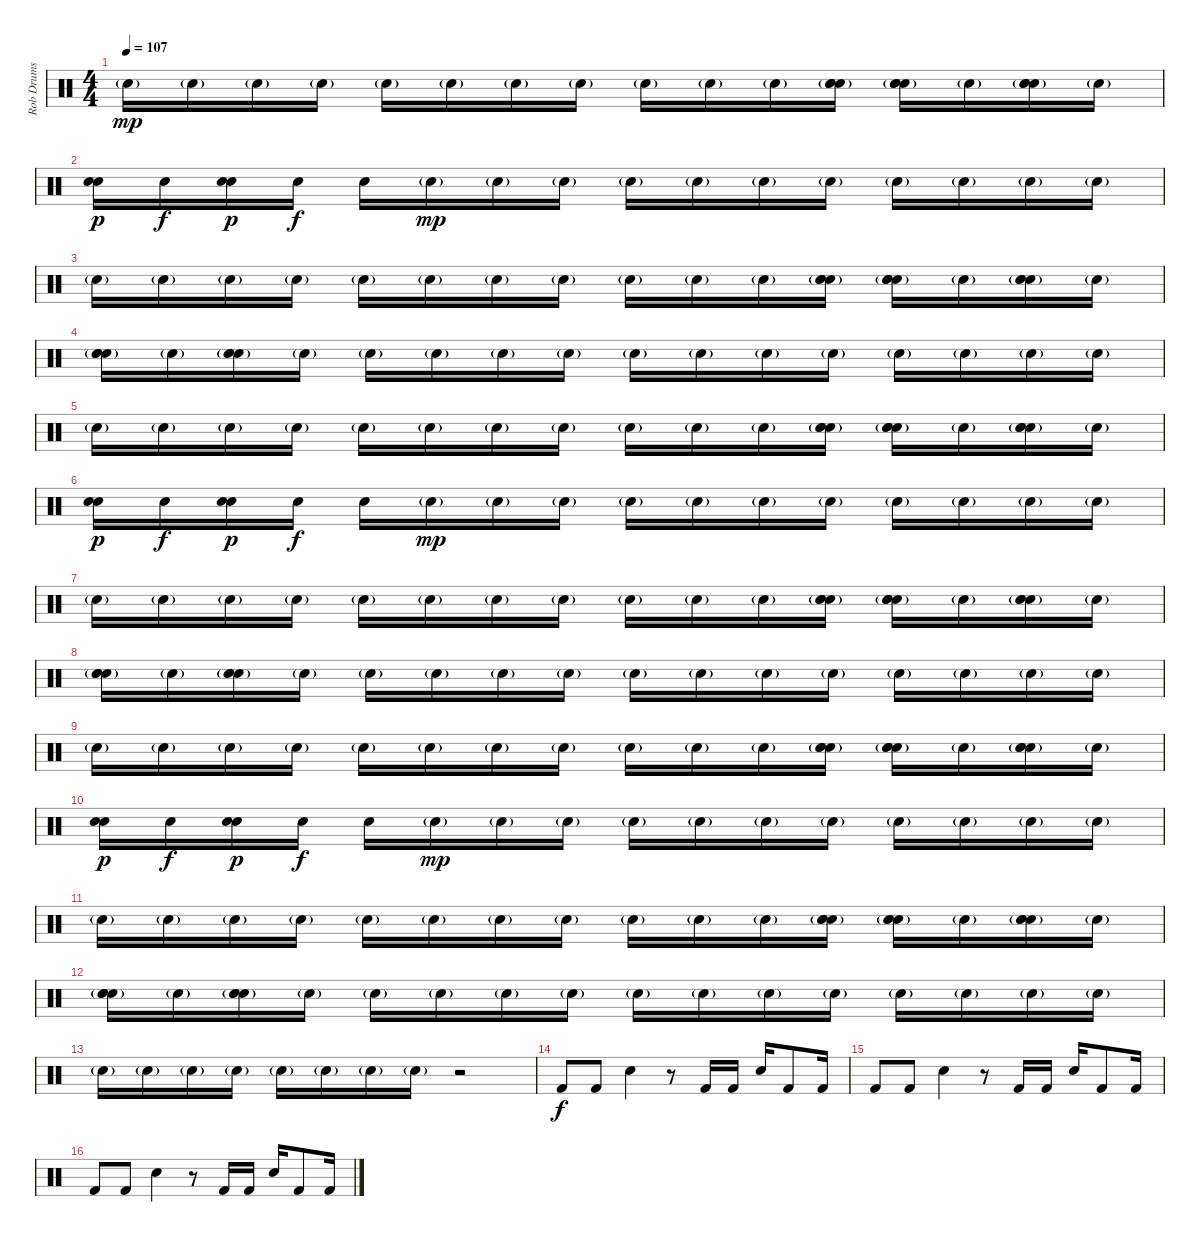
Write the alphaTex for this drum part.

\track ("Rob Drums" "Rob Drums") {instrument percussion}
\staff {score}
\articulation defaults
\ts (4 4)
\tempo 107
\clef neutral
\ks c "Electric Snare (hit)"{g}.16{dy mp} "Electric Snare (hit)"{g}.16 "Electric Snare (hit)"{g}.16 "Electric Snare (hit)"{g}.16 "Electric Snare (hit)"{g}.16 "Electric Snare (hit)"{g}.16 "Electric Snare (hit)"{g}.16 "Electric Snare (hit)"{g}.16 "Electric Snare (hit)"{g}.16 "Electric Snare (hit)"{g}.16 "Electric Snare (hit)"{g}.16
("Snare (hit) 2" "Snare (hit) 2" "Electric Snare (hit)"{g}).16 ("Snare (hit) 2" "Snare (hit) 2" "Electric Snare (hit)"{g}).16 "Electric Snare (hit)"{g}.16 ("Snare (hit) 2" "Snare (hit) 2" "Electric Snare (hit)"{g}).16 "Electric Snare (hit)"{g}.16 |
("Snare (hit) 2" "Electric Snare (hit)").16{dy p} "Electric Snare (hit)".16{dy f} ("Snare (hit) 2" "Electric Snare (hit)").16{dy p} "Electric Snare (hit)".16{dy f} "Electric Snare (hit)".16 "Electric Snare (hit)"{g}.16{dy mp} "Electric Snare (hit)"{g}.16 "Electric Snare (hit)"{g}.16 "Electric Snare (hit)"{g}.16 "Electric Snare (hit)"{g}.16 "Electric Snare (hit)"{g}.16 "Electric Snare (hit)"{g}.16 "Electric Snare (hit)"{g}.16 "Electric Snare (hit)"{g}.16 "Electric Snare (hit)"{g}.16 "Electric Snare (hit)"{g}.16 |
"Electric Snare (hit)"{g}.16 "Electric Snare (hit)"{g}.16 "Electric Snare (hit)"{g}.16 "Electric Snare (hit)"{g}.16 "Electric Snare (hit)"{g}.16 "Electric Snare (hit)"{g}.16 "Electric Snare (hit)"{g}.16 "Electric Snare (hit)"{g}.16 "Electric Snare (hit)"{g}.16 "Electric Snare (hit)"{g}.16 "Electric Snare (hit)"{g}.16 ("Snare (hit) 2" "Snare (hit) 2" "Electric Snare (hit)"{g}).16 ("Snare (hit) 2" "Snare (hit) 2" "Electric Snare (hit)"{g}).16 "Electric Snare (hit)"{g}.16 ("Snare (hit) 2" "Snare (hit) 2" "Electric Snare (hit)"{g}).16 "Electric Snare (hit)"{g}.16 |
("Snare (hit) 2" "Snare (hit) 2" "Electric Snare (hit)"{g}).16 "Electric Snare (hit)"{g}.16 ("Snare (hit) 2" "Snare (hit) 2" "Electric Snare (hit)"{g}).16 "Electric Snare (hit)"{g}.16 "Electric Snare (hit)"{g}.16 "Electric Snare (hit)"{g}.16 "Electric Snare (hit)"{g}.16 "Electric Snare (hit)"{g}.16 "Electric Snare (hit)"{g}.16 "Electric Snare (hit)"{g}.16 "Electric Snare (hit)"{g}.16 "Electric Snare (hit)"{g}.16 "Electric Snare (hit)"{g}.16 "Electric Snare (hit)"{g}.16 "Electric Snare (hit)"{g}.16 "Electric Snare (hit)"{g}.16 |
"Electric Snare (hit)"{g}.16 "Electric Snare (hit)"{g}.16 "Electric Snare (hit)"{g}.16 "Electric Snare (hit)"{g}.16 "Electric Snare (hit)"{g}.16 "Electric Snare (hit)"{g}.16 "Electric Snare (hit)"{g}.16 "Electric Snare (hit)"{g}.16 "Electric Snare (hit)"{g}.16 "Electric Snare (hit)"{g}.16 "Electric Snare (hit)"{g}.16 ("Snare (hit) 2" "Snare (hit) 2" "Electric Snare (hit)"{g}).16 ("Snare (hit) 2" "Snare (hit) 2" "Electric Snare (hit)"{g}).16 "Electric Snare (hit)"{g}.16 ("Snare (hit) 2" "Snare (hit) 2" "Electric Snare (hit)"{g}).16 "Electric Snare (hit)"{g}.16 |
("Snare (hit) 2" "Electric Snare (hit)").16{dy p} "Electric Snare (hit)".16{dy f} ("Snare (hit) 2" "Electric Snare (hit)").16{dy p} "Electric Snare (hit)".16{dy f} "Electric Snare (hit)".16 "Electric Snare (hit)"{g}.16{dy mp} "Electric Snare (hit)"{g}.16 "Electric Snare (hit)"{g}.16 "Electric Snare (hit)"{g}.16 "Electric Snare (hit)"{g}.16 "Electric Snare (hit)"{g}.16 "Electric Snare (hit)"{g}.16 "Electric Snare (hit)"{g}.16 "Electric Snare (hit)"{g}.16 "Electric Snare (hit)"{g}.16 "Electric Snare (hit)"{g}.16 |
"Electric Snare (hit)"{g}.16 "Electric Snare (hit)"{g}.16 "Electric Snare (hit)"{g}.16 "Electric Snare (hit)"{g}.16 "Electric Snare (hit)"{g}.16 "Electric Snare (hit)"{g}.16 "Electric Snare (hit)"{g}.16 "Electric Snare (hit)"{g}.16 "Electric Snare (hit)"{g}.16 "Electric Snare (hit)"{g}.16 "Electric Snare (hit)"{g}.16 ("Snare (hit) 2" "Snare (hit) 2" "Electric Snare (hit)"{g}).16 ("Snare (hit) 2" "Snare (hit) 2" "Electric Snare (hit)"{g}).16 "Electric Snare (hit)"{g}.16 ("Snare (hit) 2" "Snare (hit) 2" "Electric Snare (hit)"{g}).16 "Electric Snare (hit)"{g}.16 |
("Snare (hit) 2" "Snare (hit) 2" "Electric Snare (hit)"{g}).16 "Electric Snare (hit)"{g}.16 ("Snare (hit) 2" "Snare (hit) 2" "Electric Snare (hit)"{g}).16 "Electric Snare (hit)"{g}.16 "Electric Snare (hit)"{g}.16 "Electric Snare (hit)"{g}.16 "Electric Snare (hit)"{g}.16 "Electric Snare (hit)"{g}.16 "Electric Snare (hit)"{g}.16 "Electric Snare (hit)"{g}.16 "Electric Snare (hit)"{g}.16 "Electric Snare (hit)"{g}.16 "Electric Snare (hit)"{g}.16 "Electric Snare (hit)"{g}.16 "Electric Snare (hit)"{g}.16 "Electric Snare (hit)"{g}.16 |
"Electric Snare (hit)"{g}.16 "Electric Snare (hit)"{g}.16 "Electric Snare (hit)"{g}.16 "Electric Snare (hit)"{g}.16 "Electric Snare (hit)"{g}.16 "Electric Snare (hit)"{g}.16 "Electric Snare (hit)"{g}.16 "Electric Snare (hit)"{g}.16 "Electric Snare (hit)"{g}.16 "Electric Snare (hit)"{g}.16 "Electric Snare (hit)"{g}.16 ("Snare (hit) 2" "Snare (hit) 2" "Electric Snare (hit)"{g}).16 ("Snare (hit) 2" "Snare (hit) 2" "Electric Snare (hit)"{g}).16 "Electric Snare (hit)"{g}.16 ("Snare (hit) 2" "Snare (hit) 2" "Electric Snare (hit)"{g}).16 "Electric Snare (hit)"{g}.16 |
("Snare (hit) 2" "Electric Snare (hit)").16{dy p} "Electric Snare (hit)".16{dy f} ("Snare (hit) 2" "Electric Snare (hit)").16{dy p} "Electric Snare (hit)".16{dy f} "Electric Snare (hit)".16 "Electric Snare (hit)"{g}.16{dy mp} "Electric Snare (hit)"{g}.16 "Electric Snare (hit)"{g}.16 "Electric Snare (hit)"{g}.16 "Electric Snare (hit)"{g}.16 "Electric Snare (hit)"{g}.16 "Electric Snare (hit)"{g}.16 "Electric Snare (hit)"{g}.16 "Electric Snare (hit)"{g}.16 "Electric Snare (hit)"{g}.16 "Electric Snare (hit)"{g}.16 |
"Electric Snare (hit)"{g}.16 "Electric Snare (hit)"{g}.16 "Electric Snare (hit)"{g}.16 "Electric Snare (hit)"{g}.16 "Electric Snare (hit)"{g}.16 "Electric Snare (hit)"{g}.16 "Electric Snare (hit)"{g}.16 "Electric Snare (hit)"{g}.16 "Electric Snare (hit)"{g}.16 "Electric Snare (hit)"{g}.16 "Electric Snare (hit)"{g}.16 ("Snare (hit) 2" "Snare (hit) 2" "Electric Snare (hit)"{g}).16 ("Snare (hit) 2" "Snare (hit) 2" "Electric Snare (hit)"{g}).16 "Electric Snare (hit)"{g}.16 ("Snare (hit) 2" "Snare (hit) 2" "Electric Snare (hit)"{g}).16 "Electric Snare (hit)"{g}.16 |
("Snare (hit) 2" "Snare (hit) 2" "Electric Snare (hit)"{g}).16 "Electric Snare (hit)"{g}.16 ("Snare (hit) 2" "Snare (hit) 2" "Electric Snare (hit)"{g}).16 "Electric Snare (hit)"{g}.16 "Electric Snare (hit)"{g}.16 "Electric Snare (hit)"{g}.16 "Electric Snare (hit)"{g}.16 "Electric Snare (hit)"{g}.16 "Electric Snare (hit)"{g}.16 "Electric Snare (hit)"{g}.16 "Electric Snare (hit)"{g}.16 "Electric Snare (hit)"{g}.16 "Electric Snare (hit)"{g}.16 "Electric Snare (hit)"{g}.16 "Electric Snare (hit)"{g}.16 "Electric Snare (hit)"{g}.16 |
"Electric Snare (hit)"{g}.16 "Electric Snare (hit)"{g}.16 "Electric Snare (hit)"{g}.16 "Electric Snare (hit)"{g}.16 "Electric Snare (hit)"{g}.16 "Electric Snare (hit)"{g}.16 "Electric Snare (hit)"{g}.16 "Electric Snare (hit)"{g}.16 r.2 |
"Kick (hit) 2".8{dy f} "Kick (hit) 2".8 "Electric Snare (hit)".4 r.8 "Kick (hit) 2".16 "Kick (hit) 2".16 "Electric Snare (hit)".16 "Kick (hit) 2".8 "Kick (hit) 2".16 |
"Kick (hit) 2".8 "Kick (hit) 2".8 "Electric Snare (hit)".4 r.8 "Kick (hit) 2".16 "Kick (hit) 2".16 "Electric Snare (hit)".16 "Kick (hit) 2".8 "Kick (hit) 2".16 |
"Kick (hit) 2".8 "Kick (hit) 2".8 "Electric Snare (hit)".4 r.8 "Kick (hit) 2".16 "Kick (hit) 2".16 "Electric Snare (hit)".16 "Kick (hit) 2".8 "Kick (hit) 2".16
